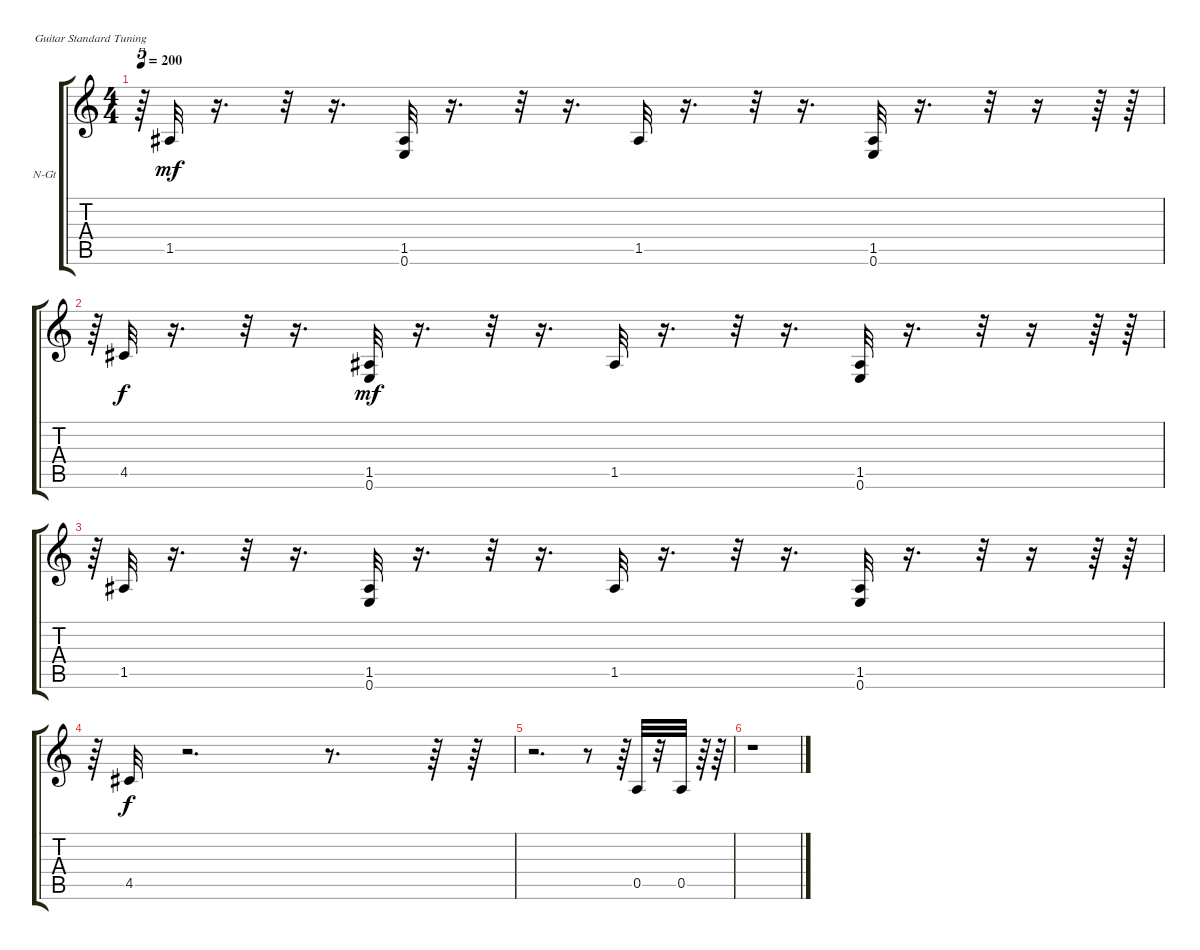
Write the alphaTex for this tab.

\bracketExtendMode groupsimilarinstruments
\firstSystemTrackNameOrientation horizontal
\otherSystemsTrackNameOrientation horizontal
\track ("Акустика" "N-Gt") {instrument acousticguitarnylon}
\staff {score tabs}
\tuning (E4 B3 G3 D3 A2 E2)
\ts (4 4)
\tempo 200
\clef g2
\ks c
r.64{tu (5 4) dy mf} 1.5.32 r.16{d} r.32 r.16{d} (1.5 0.6).32 r.16{d} r.32 r.16{d} 1.5.32 r.16{d} r.32 r.16{d} (1.5 0.6).32 r.16{d} r.32 r.16 r.64 r.64 |
r.64{tu (5 4)} 4.5.32{dy f} r.16{d} r.32 r.16{d} (1.5 0.6).32{dy mf} r.16{d} r.32 r.16{d} 1.5.32 r.16{d} r.32 r.16{d} (1.5 0.6).32 r.16{d} r.32 r.16 r.64 r.64 |
r.64{tu (5 4)} 1.5.32 r.16{d} r.32 r.16{d} (1.5 0.6).32 r.16{d} r.32 r.16{d} 1.5.32 r.16{d} r.32 r.16{d} (1.5 0.6).32 r.16{d} r.32 r.16 r.64 r.64 |
r.64{tu (5 4)} 4.5.32{dy f} r.2{d} r.8{d} r.64 r.64 |
r.2{d} r.8 r.64{tu (5 4)} 0.5.32 r.32 0.5.32 r.64 r.64 |
r.1
